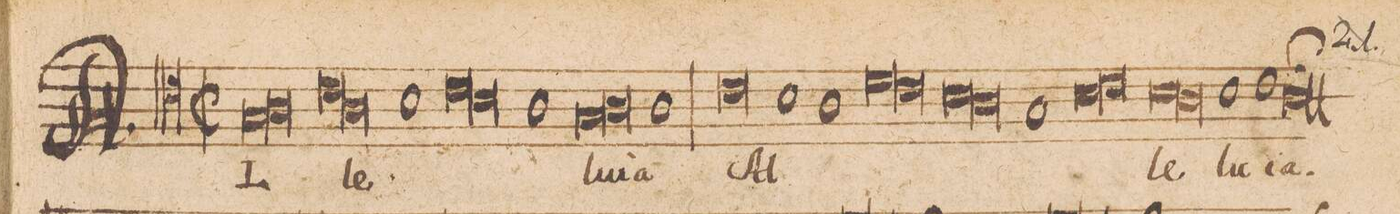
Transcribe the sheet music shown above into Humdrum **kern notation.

**kern	**text
*I"TENOR.	*
*clefC4	*
*k[]	*
*met(c|)	*
*M2/1	*
*lig	*
1G	AL-
1A	.
*Xlig	*
=2-	=2-
*lig	*
1c	-le-
1A	.
*Xlig	*
=3-	=3-
1B	.
*lig	*
1c	.
=4-	=4-
1B	.
*Xlig	*
1A	.
=5-	=5-
*lig	*
1G	-lu-
1A	.
*Xlig	*
=6-	=6-
1A	-ia
0c	Al-
=7-	=7-
1B	.
=8-	=8-
1A	.
*lig	*
1d	.
=9-	=9-
1c	.
*Xlig	*
*lig	*
1B	.
=10-	=10-
1A	.
*Xlig	*
1G	.
=11-	=11-
*lig	*
1B	.
1c	.
*Xlig	*
=12-	=12-
*lig	*
1B	-le-
1A	.
*Xlig	*
=13-	=13-
1B	-lu-
1c	.
=14-	=14-
[0Al;	-ia.
=15-	=15-
0.A]	.
=16||	=16||
*-	*-
